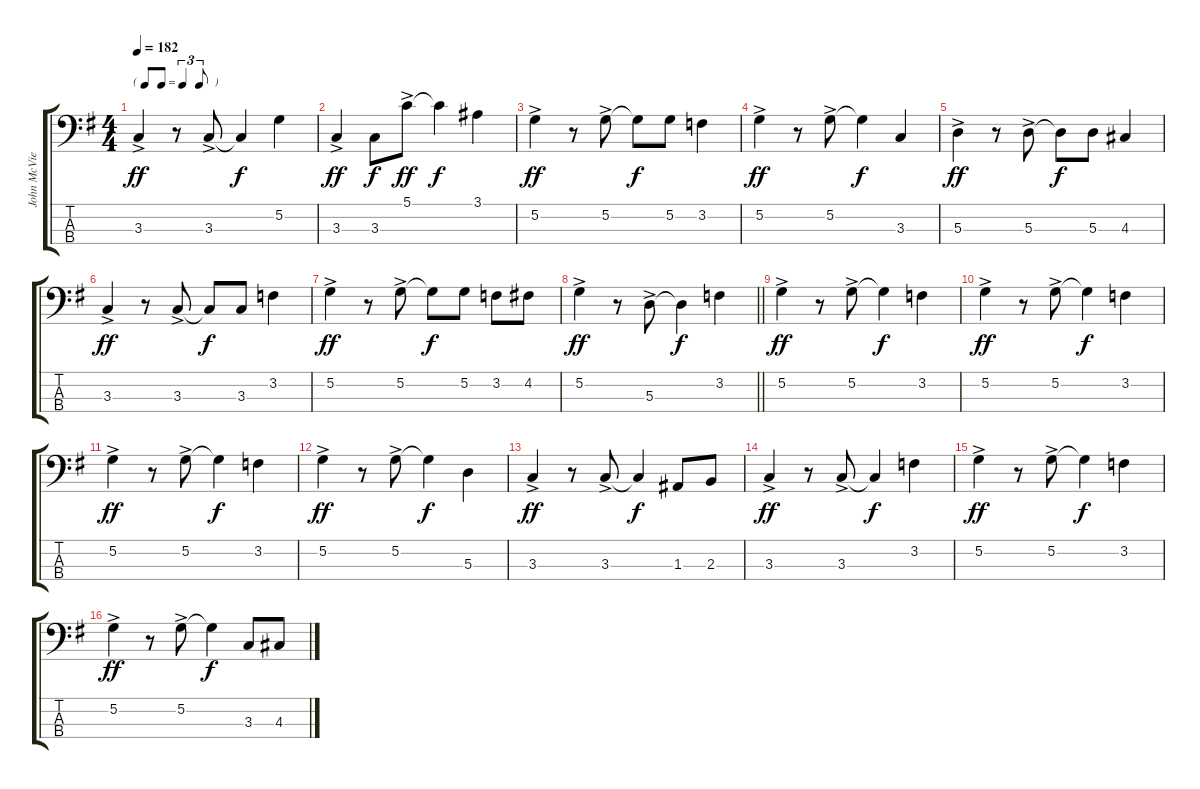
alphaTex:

\track ("John McVie - Bass                       " "John McVie") {instrument electricbassfinger}
\staff {score tabs}
\tuning (G2 D2 A1 E1) {hide}
\ts (4 4)
\tf triplet8th
\tempo 182
\clef f4
\ks g
3.3{ac}.4{dy ff} r.8 3.3{ac}.8 3.3{t}.4{dy f} 5.2.4 |
3.3{ac}.4{dy ff} 3.3.8{dy f} 5.1{ac}.8{dy ff} 5.1{t}.4{dy f} 3.1.4 |
5.2{ac}.4{dy ff} r.8 5.2{ac}.8 5.2{t}.8{dy f} 5.2.8 3.2.4 |
5.2{ac}.4{dy ff} r.8 5.2{ac}.8 5.2{t}.4{dy f} 3.3.4 |
5.3{ac}.4{dy ff} r.8 5.3{ac}.8 5.3{t}.8{dy f} 5.3.8 4.3.4 |
3.3{ac}.4{dy ff} r.8 3.3{ac}.8 3.3{t}.8{dy f} 3.3.8 3.2.4 |
5.2{ac}.4{dy ff} r.8 5.2{ac}.8 5.2{t}.8{dy f} 5.2.8 3.2.8 4.2.8 |
\barLineRight lightlight
5.2{ac}.4{dy ff} r.8 5.3{ac}.8 5.3{t}.4{dy f} 3.2.4 |
5.2{ac}.4{dy ff} r.8 5.2{ac}.8 5.2{t}.4{dy f} 3.2.4 |
5.2{ac}.4{dy ff} r.8 5.2{ac}.8 5.2{t}.4{dy f} 3.2.4 |
5.2{ac}.4{dy ff} r.8 5.2{ac}.8 5.2{t}.4{dy f} 3.2.4 |
5.2{ac}.4{dy ff} r.8 5.2{ac}.8 5.2{t}.4{dy f} 5.3.4 |
3.3{ac}.4{dy ff} r.8 3.3{ac}.8 3.3{t}.4{dy f} 1.3.8 2.3.8 |
3.3{ac}.4{dy ff} r.8 3.3{ac}.8 3.3{t}.4{dy f} 3.2.4 |
5.2{ac}.4{dy ff} r.8 5.2{ac}.8 5.2{t}.4{dy f} 3.2.4 |
5.2{ac}.4{dy ff} r.8 5.2{ac}.8 5.2{t}.4{dy f} 3.3.8 4.3.8
